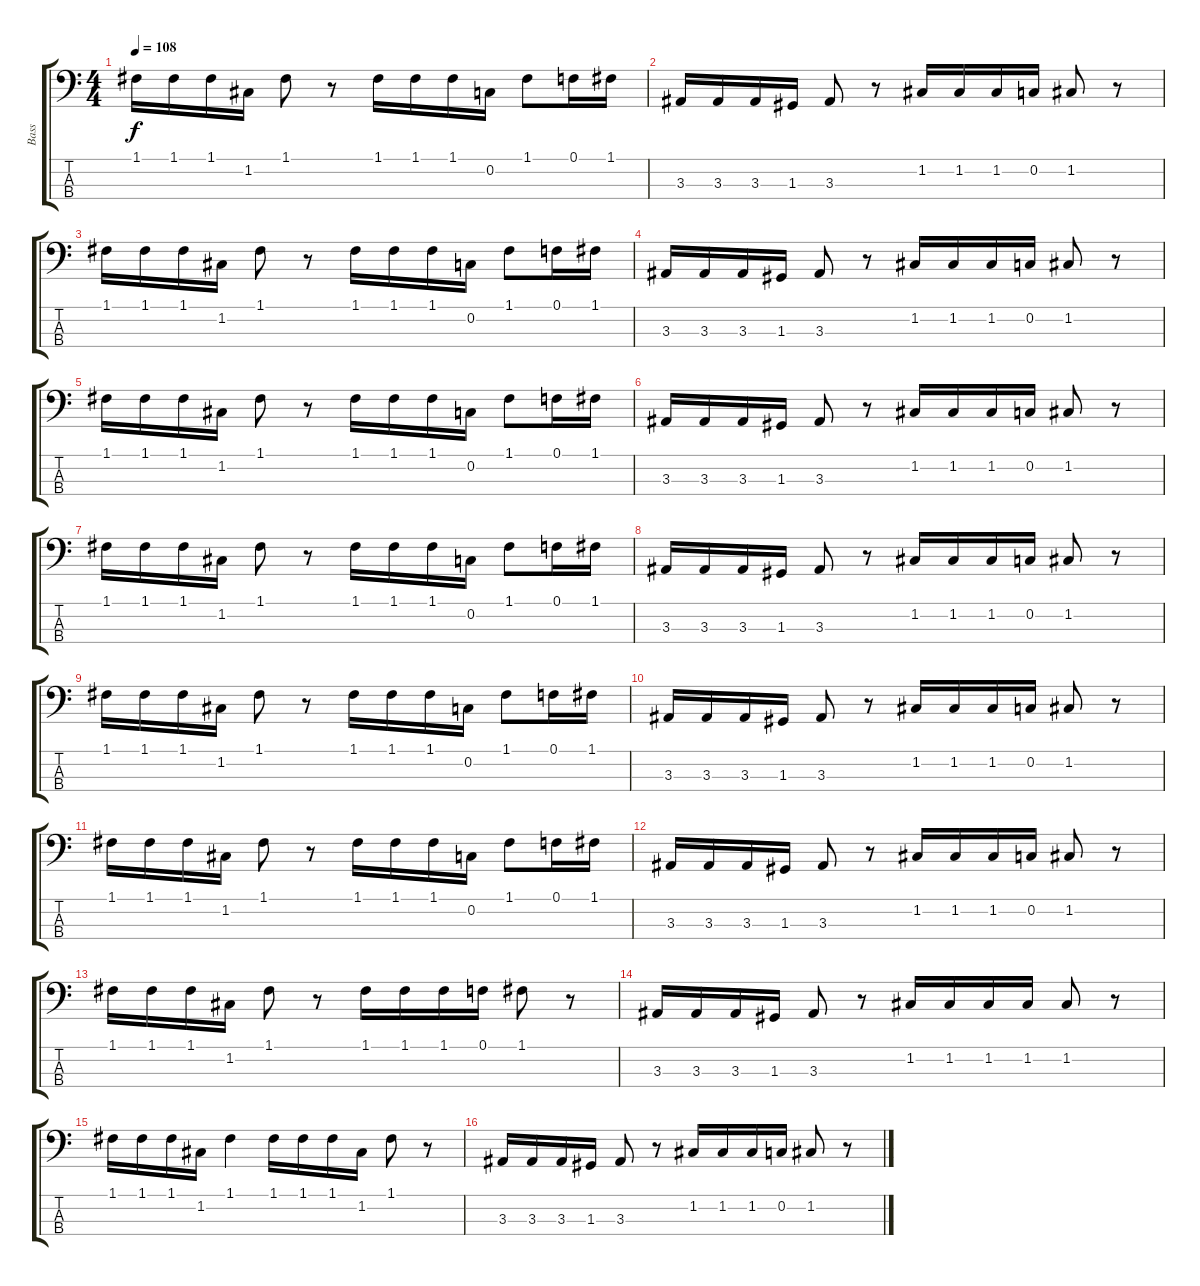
\track ("Bass" "Bass") {instrument electricbassfinger}
\staff {score tabs}
\tuning (F2 C2 G1 D1) {hide}
\ts (4 4)
\tempo 108
\clef f4
\ks c
1.1.16{dy f} 1.1.16 1.1.16 1.2.16 1.1.8 r.8 1.1.16 1.1.16 1.1.16 0.2.16 1.1.8 0.1.16 1.1.16 |
3.3.16 3.3.16 3.3.16 1.3.16 3.3.8 r.8 1.2.16 1.2.16 1.2.16 0.2.16 1.2.8 r.8 |
1.1.16 1.1.16 1.1.16 1.2.16 1.1.8 r.8 1.1.16 1.1.16 1.1.16 0.2.16 1.1.8 0.1.16 1.1.16 |
3.3.16 3.3.16 3.3.16 1.3.16 3.3.8 r.8 1.2.16 1.2.16 1.2.16 0.2.16 1.2.8 r.8 |
1.1.16 1.1.16 1.1.16 1.2.16 1.1.8 r.8 1.1.16 1.1.16 1.1.16 0.2.16 1.1.8 0.1.16 1.1.16 |
3.3.16 3.3.16 3.3.16 1.3.16 3.3.8 r.8 1.2.16 1.2.16 1.2.16 0.2.16 1.2.8 r.8 |
1.1.16 1.1.16 1.1.16 1.2.16 1.1.8 r.8 1.1.16 1.1.16 1.1.16 0.2.16 1.1.8 0.1.16 1.1.16 |
3.3.16 3.3.16 3.3.16 1.3.16 3.3.8 r.8 1.2.16 1.2.16 1.2.16 0.2.16 1.2.8 r.8 |
1.1.16 1.1.16 1.1.16 1.2.16 1.1.8 r.8 1.1.16 1.1.16 1.1.16 0.2.16 1.1.8 0.1.16 1.1.16 |
3.3.16 3.3.16 3.3.16 1.3.16 3.3.8 r.8 1.2.16 1.2.16 1.2.16 0.2.16 1.2.8 r.8 |
1.1.16 1.1.16 1.1.16 1.2.16 1.1.8 r.8 1.1.16 1.1.16 1.1.16 0.2.16 1.1.8 0.1.16 1.1.16 |
3.3.16 3.3.16 3.3.16 1.3.16 3.3.8 r.8 1.2.16 1.2.16 1.2.16 0.2.16 1.2.8 r.8 |
1.1.16 1.1.16 1.1.16 1.2.16 1.1.8 r.8 1.1.16 1.1.16 1.1.16 0.1.16 1.1.8 r.8 |
3.3.16 3.3.16 3.3.16 1.3.16 3.3.8 r.8 1.2.16 1.2.16 1.2.16 1.2.16 1.2.8 r.8 |
1.1.16 1.1.16 1.1.16 1.2.16 1.1.4 1.1.16 1.1.16 1.1.16 1.2.16 1.1.8 r.8 |
3.3.16 3.3.16 3.3.16 1.3.16 3.3.8 r.8 1.2.16 1.2.16 1.2.16 0.2.16 1.2.8 r.8
